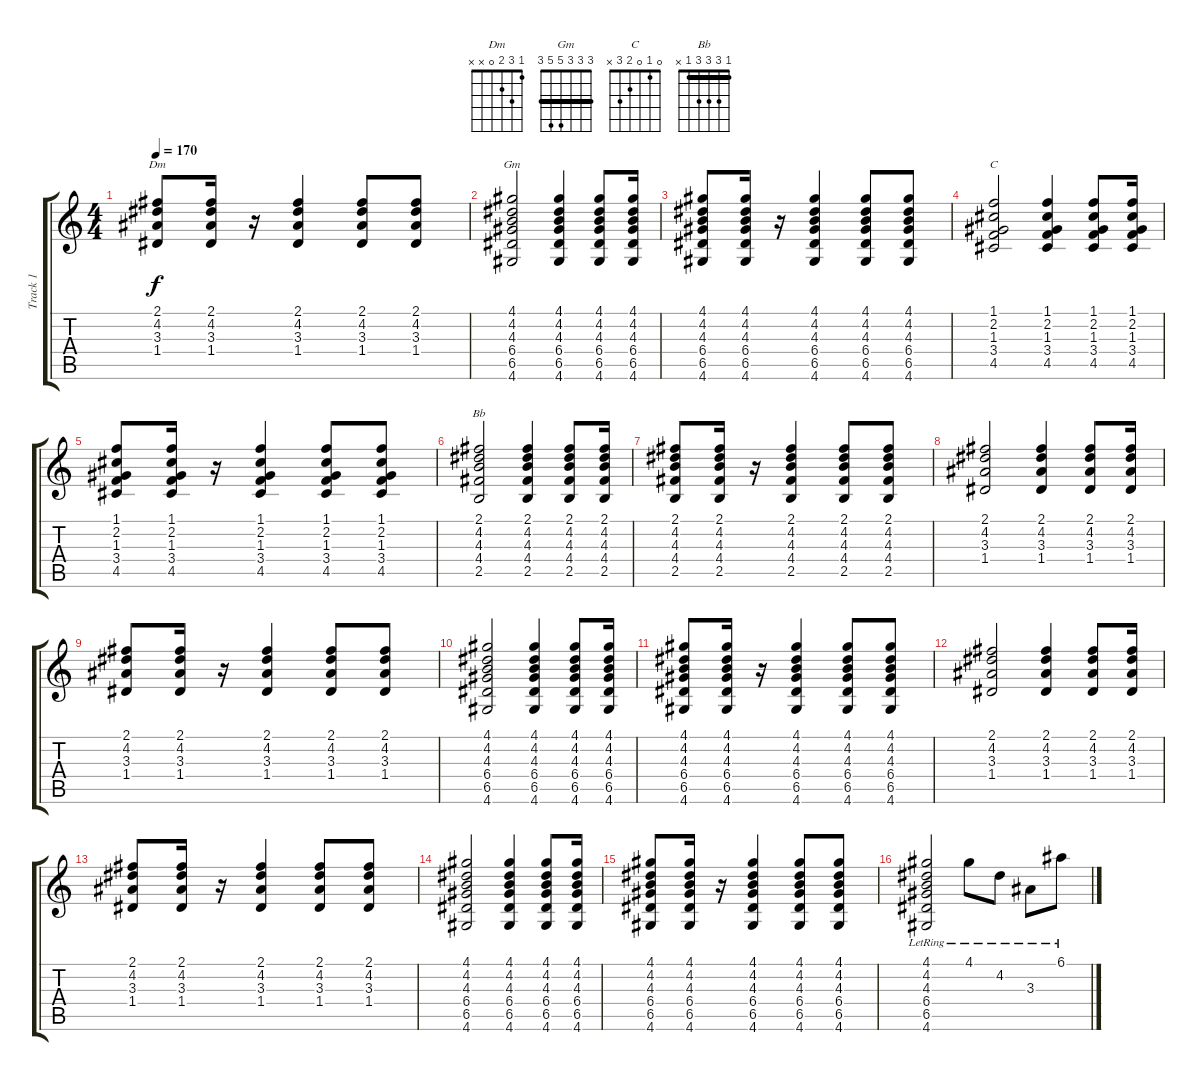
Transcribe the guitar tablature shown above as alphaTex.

\track ("Track 1" "Track 1") {instrument acousticguitarsteel}
\staff {score tabs}
\tuning (E4 B3 G3 D3 A2 E2) {hide}
\chord ("Dm" 1 3 2 0 x x)
\chord ("Gm" 3 3 3 5 5 3) {barre 3}
\chord ("C" 0 1 0 2 3 x)
\chord ("Bb" 1 3 3 3 1 x) {barre 1}
\ts (4 4)
\tempo 170
\clef g2
\ks c
(2.1 4.2 3.3 1.4).8{ch "Dm" dy f} (2.1 4.2 3.3 1.4).16 r.16 (2.1 4.2 3.3 1.4).4 (2.1 4.2 3.3 1.4).8 (2.1 4.2 3.3 1.4).8 |
(4.1 4.2 4.3 6.4 6.5 4.6).2{ch "Gm"} (4.1 4.2 4.3 6.4 6.5 4.6).4 (4.1 4.2 4.3 6.4 6.5 4.6).8 (4.1 4.2 4.3 6.4 6.5 4.6).16 |
(4.1 4.2 4.3 6.4 6.5 4.6).8 (4.1 4.2 4.3 6.4 6.5 4.6).16 r.16 (4.1 4.2 4.3 6.4 6.5 4.6).4 (4.1 4.2 4.3 6.4 6.5 4.6).8 (4.1 4.2 4.3 6.4 6.5 4.6).8 |
(1.1 2.2 1.3 3.4 4.5).2{ch "C"} (1.1 2.2 1.3 3.4 4.5).4 (1.1 2.2 1.3 3.4 4.5).8 (1.1 2.2 1.3 3.4 4.5).16 |
(1.1 2.2 1.3 3.4 4.5).8 (1.1 2.2 1.3 3.4 4.5).16 r.16 (1.1 2.2 1.3 3.4 4.5).4 (1.1 2.2 1.3 3.4 4.5).8 (1.1 2.2 1.3 3.4 4.5).8 |
(2.1 4.2 4.3 4.4 2.5).2{ch "Bb"} (2.1 4.2 4.3 4.4 2.5).4 (2.1 4.2 4.3 4.4 2.5).8 (2.1 4.2 4.3 4.4 2.5).16 |
(2.1 4.2 4.3 4.4 2.5).8 (2.1 4.2 4.3 4.4 2.5).16 r.16 (2.1 4.2 4.3 4.4 2.5).4 (2.1 4.2 4.3 4.4 2.5).8 (2.1 4.2 4.3 4.4 2.5).8 |
(2.1 4.2 3.3 1.4).2 (2.1 4.2 3.3 1.4).4 (2.1 4.2 3.3 1.4).8 (2.1 4.2 3.3 1.4).16 |
(2.1 4.2 3.3 1.4).8 (2.1 4.2 3.3 1.4).16 r.16 (2.1 4.2 3.3 1.4).4 (2.1 4.2 3.3 1.4).8 (2.1 4.2 3.3 1.4).8 |
(4.1 4.2 4.3 6.4 6.5 4.6).2 (4.1 4.2 4.3 6.4 6.5 4.6).4 (4.1 4.2 4.3 6.4 6.5 4.6).8 (4.1 4.2 4.3 6.4 6.5 4.6).16 |
(4.1 4.2 4.3 6.4 6.5 4.6).8 (4.1 4.2 4.3 6.4 6.5 4.6).16 r.16 (4.1 4.2 4.3 6.4 6.5 4.6).4 (4.1 4.2 4.3 6.4 6.5 4.6).8 (4.1 4.2 4.3 6.4 6.5 4.6).8 |
(2.1 4.2 3.3 1.4).2 (2.1 4.2 3.3 1.4).4 (2.1 4.2 3.3 1.4).8 (2.1 4.2 3.3 1.4).16 |
(2.1 4.2 3.3 1.4).8 (2.1 4.2 3.3 1.4).16 r.16 (2.1 4.2 3.3 1.4).4 (2.1 4.2 3.3 1.4).8 (2.1 4.2 3.3 1.4).8 |
(4.1 4.2 4.3 6.4 6.5 4.6).2 (4.1 4.2 4.3 6.4 6.5 4.6).4 (4.1 4.2 4.3 6.4 6.5 4.6).8 (4.1 4.2 4.3 6.4 6.5 4.6).16 |
(4.1 4.2 4.3 6.4 6.5 4.6).8 (4.1 4.2 4.3 6.4 6.5 4.6).16 r.16 (4.1 4.2 4.3 6.4 6.5 4.6).4 (4.1 4.2 4.3 6.4 6.5 4.6).8 (4.1 4.2 4.3 6.4 6.5 4.6).8 |
(4.1{lr} 4.2{lr} 4.3{lr} 6.4{lr} 6.5{lr} 4.6{lr}).2 4.1{lr}.8 4.2{lr}.8 3.3{lr}.8 6.1{lr}.8
